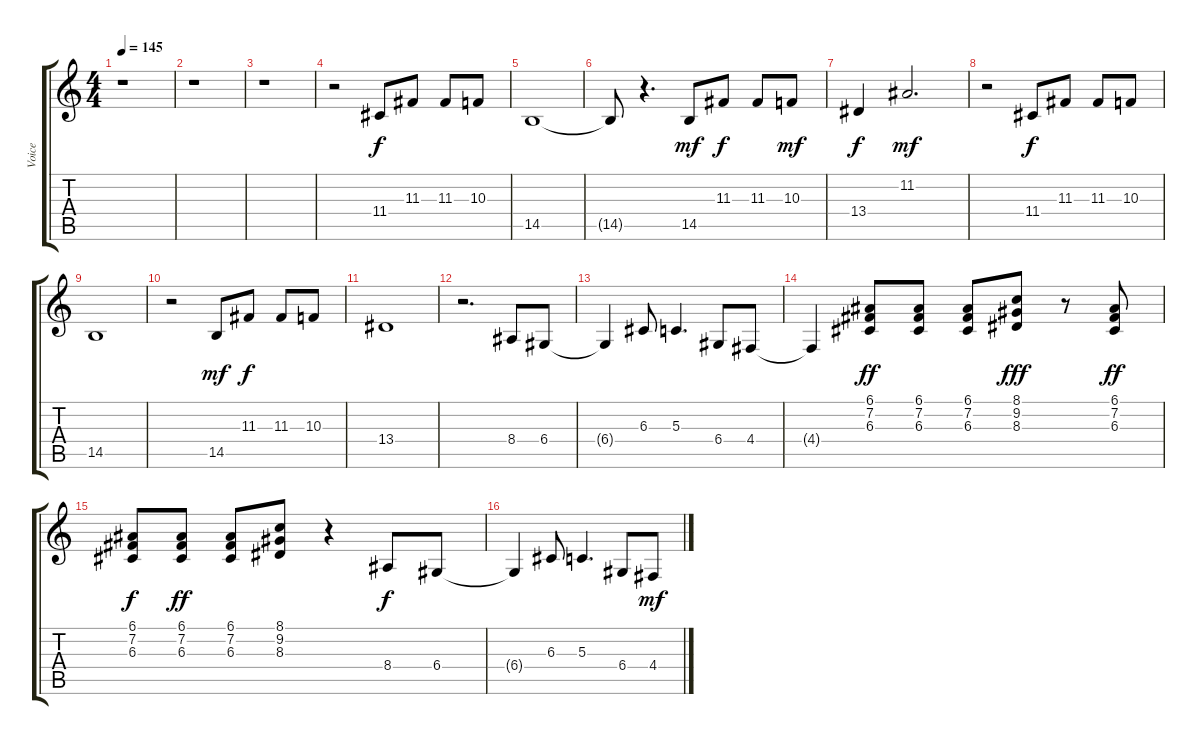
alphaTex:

\track ("Voice" "Voice") {instrument acousticgrandpiano}
\staff {score tabs}
\tuning (E4 B3 G3 D3 A2 E2) {hide}
\ts (4 4)
\tempo 145
\clef g2
\ks c
r.1{dy f} |
r.1 |
r.1 |
r.2 11.4.8 11.3.8 11.3.8 10.3.8 |
14.5.1 |
14.5{t}.8 r.4{d} 14.5.8{dy mf} 11.3.8{dy f} 11.3.8 10.3.8{dy mf} |
13.4.4{dy f} 11.2.2{d dy mf} |
r.2 11.4.8{dy f} 11.3.8 11.3.8 10.3.8 |
14.5.1 |
r.2 14.5.8{dy mf} 11.3.8{dy f} 11.3.8 10.3.8 |
13.4.1 |
r.2{d} 8.4.8 6.4.8 |
6.4{t}.4 6.3.8 5.3.4{d} 6.4.8 4.4.8 |
4.4{t}.4 (6.1 7.2 6.3).8{dy ff} (6.1 7.2 6.3).8 (6.1 7.2 6.3).8 (8.1 9.2 8.3).8{dy fff} r.8 (6.1 7.2 6.3).8{dy ff} |
(6.1 7.2 6.3).8{dy f} (6.1 7.2 6.3).8{dy ff} (6.1 7.2 6.3).8 (8.1 9.2 8.3).8 r.4 8.4.8{dy f} 6.4.8 |
6.4{t}.4 6.3.8 5.3.4{d} 6.4.8 4.4.8{dy mf}
